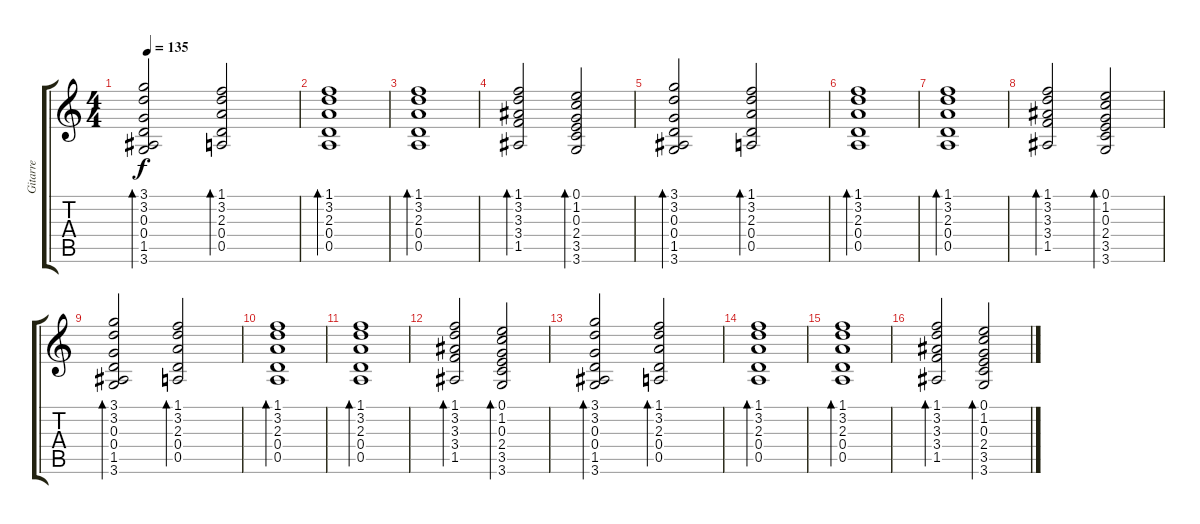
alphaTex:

\track ("Gitarre" "Gitarre") {instrument acousticguitarsteel}
\staff {score tabs}
\tuning (E4 B3 G3 D3 A2 E2) {hide}
\ts (4 4)
\tempo 135
\clef g2
\ks c
(3.1 3.2 0.3 0.4 1.5 3.6).2{bd 30 dy f} (1.1 3.2 2.3 0.4 0.5).2{bd 30} |
(1.1 3.2 2.3 0.4 0.5).1{bd 30 volume 12} |
(1.1 3.2 2.3 0.4 0.5).1{bd 30} |
(1.1 3.2 3.3 3.4 1.5).2{bd 30} (0.1 1.2 0.3 2.4 3.5 3.6).2{bd 30} |
(3.1 3.2 0.3 0.4 1.5 3.6).2{bd 30} (1.1 3.2 2.3 0.4 0.5).2{bd 30} |
(1.1 3.2 2.3 0.4 0.5).1{bd 30 volume 12} |
(1.1 3.2 2.3 0.4 0.5).1{bd 30} |
(1.1 3.2 3.3 3.4 1.5).2{bd 30} (0.1 1.2 0.3 2.4 3.5 3.6).2{bd 30} |
(3.1 3.2 0.3 0.4 1.5 3.6).2{bd 30} (1.1 3.2 2.3 0.4 0.5).2{bd 30} |
(1.1 3.2 2.3 0.4 0.5).1{bd 30 volume 12} |
(1.1 3.2 2.3 0.4 0.5).1{bd 30} |
(1.1 3.2 3.3 3.4 1.5).2{bd 30} (0.1 1.2 0.3 2.4 3.5 3.6).2{bd 30} |
(3.1 3.2 0.3 0.4 1.5 3.6).2{bd 30} (1.1 3.2 2.3 0.4 0.5).2{bd 30} |
(1.1 3.2 2.3 0.4 0.5).1{bd 30 volume 12} |
(1.1 3.2 2.3 0.4 0.5).1{bd 30} |
(1.1 3.2 3.3 3.4 1.5).2{bd 30} (0.1 1.2 0.3 2.4 3.5 3.6).2{bd 30}
